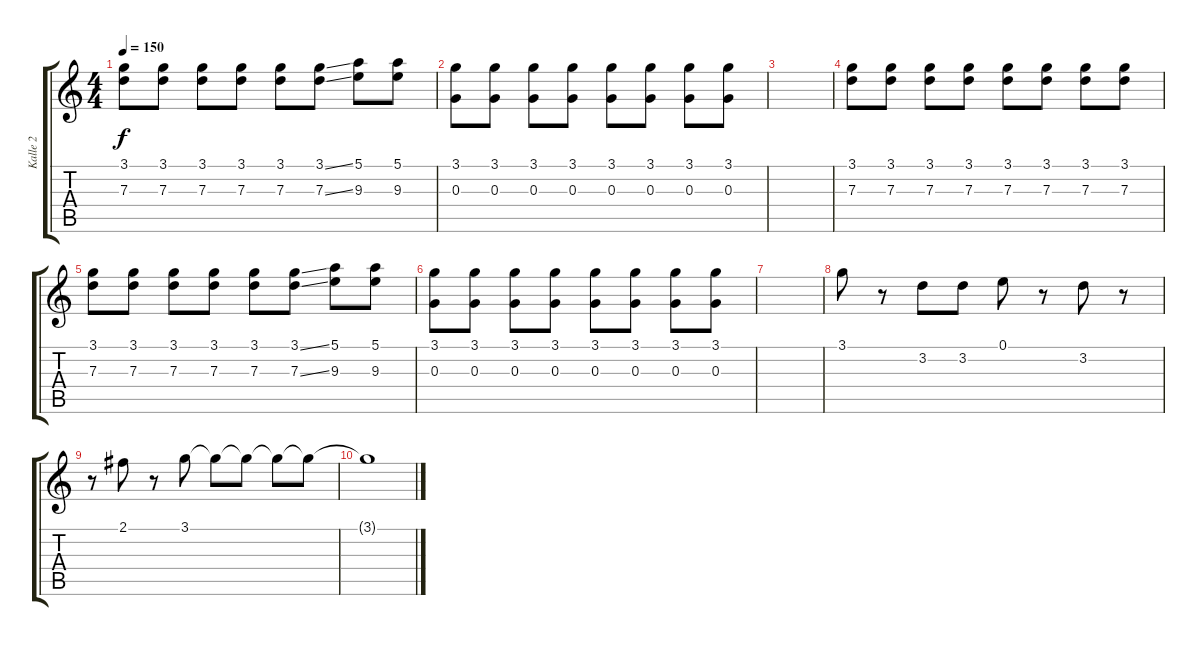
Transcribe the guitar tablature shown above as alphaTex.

\track ("Kalle 2" "Kalle 2") {instrument overdrivenguitar}
\staff {score tabs}
\tuning (E4 B3 G3 D3 A2 E2) {hide}
\ts (4 4)
\tempo 150
\clef g2
\ks c
(3.1 7.3).8{dy f} (3.1 7.3).8 (3.1 7.3).8 (3.1 7.3).8 (3.1 7.3).8 (3.1{ss} 7.3{ss}).8 (5.1 9.3).8 (5.1 9.3).8 |
(3.1 0.3).8 (3.1 0.3).8 (3.1 0.3).8 (3.1 0.3).8 (3.1 0.3).8 (3.1 0.3).8 (3.1 0.3).8 (3.1 0.3).8 |
|
(3.1 7.3).8 (3.1 7.3).8 (3.1 7.3).8 (3.1 7.3).8 (3.1 7.3).8 (3.1 7.3).8 (3.1 7.3).8 (3.1 7.3).8 |
(3.1 7.3).8 (3.1 7.3).8 (3.1 7.3).8 (3.1 7.3).8 (3.1 7.3).8 (3.1{ss} 7.3{ss}).8 (5.1 9.3).8 (5.1 9.3).8 |
(3.1 0.3).8 (3.1 0.3).8 (3.1 0.3).8 (3.1 0.3).8 (3.1 0.3).8 (3.1 0.3).8 (3.1 0.3).8 (3.1 0.3).8 |
|
3.1.8 r.8 3.2.8 3.2.8 0.1.8 r.8 3.2.8 r.8 |
r.8 2.1.8 r.8 3.1.8 3.1{t}.8 3.1{t}.8 3.1{t}.8 3.1{t}.8 |
3.1{t}.1
